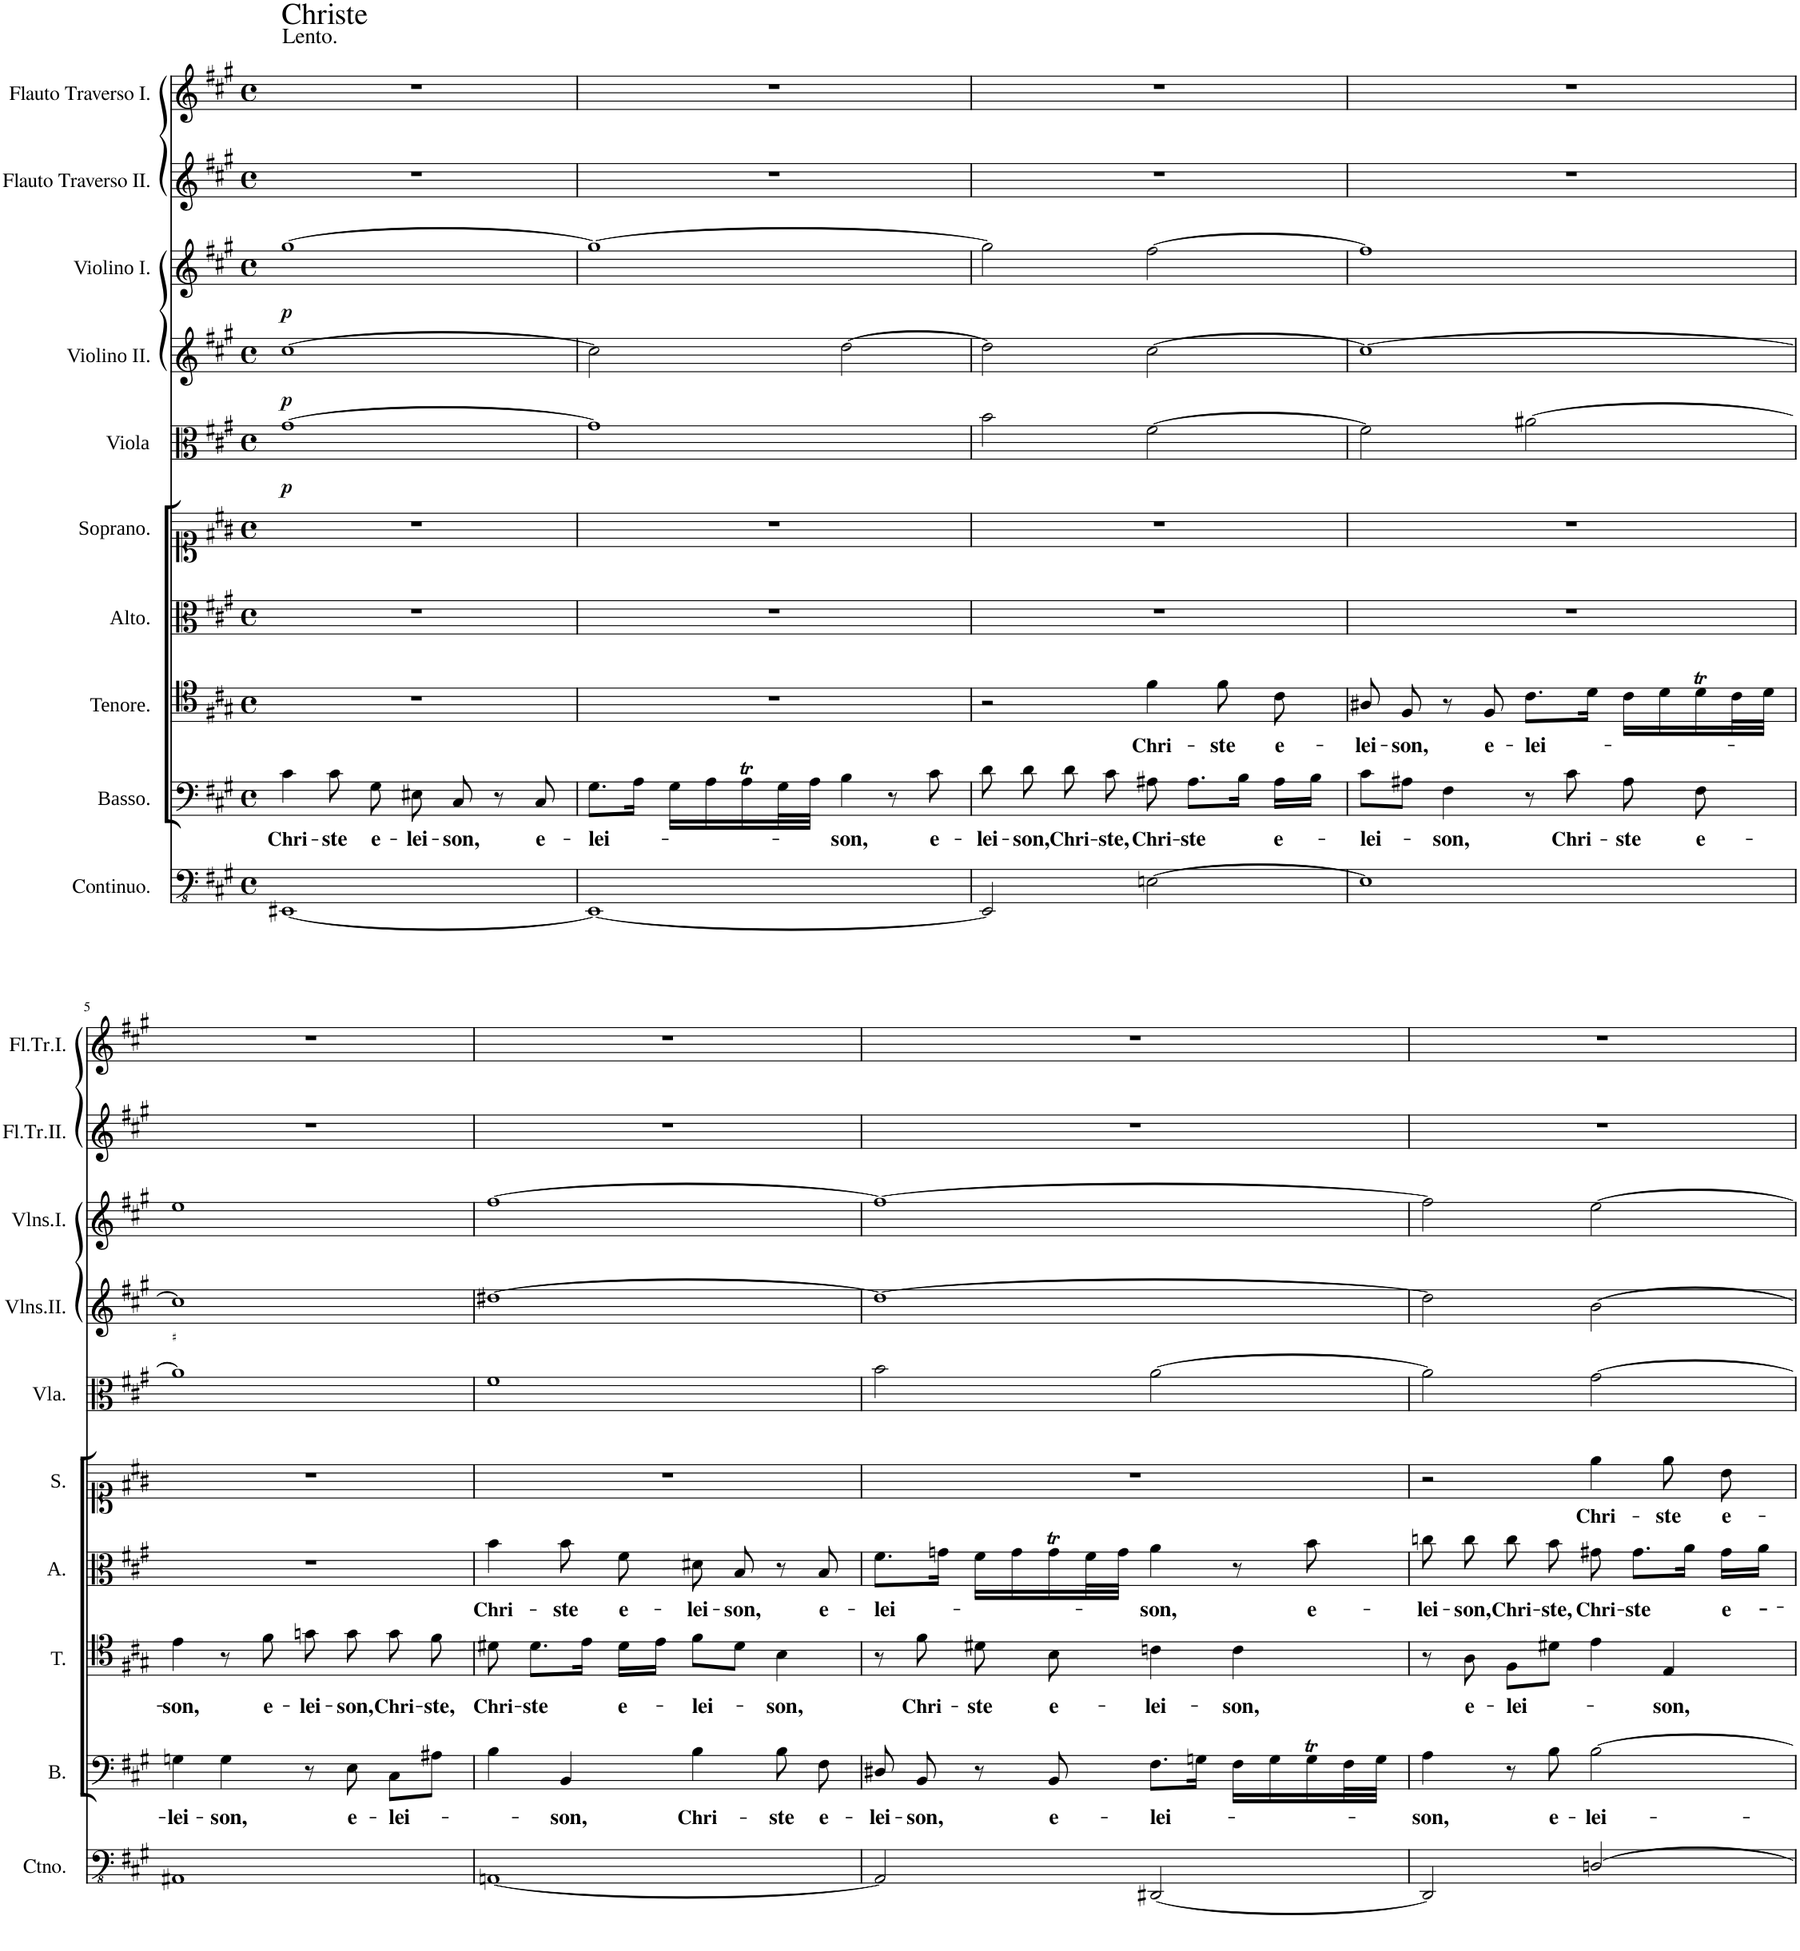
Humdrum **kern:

**kern	**kern	**text	**kern	**text	**kern	**text	**kern	**text	**kern	**dynam	**kern	**dynam	**kern	**dynam	**kern	**kern
*part10	*part9	*part9	*part8	*part8	*part7	*part7	*part6	*part6	*part5	*part5	*part4	*part4	*part3	*part3	*part2	*part1
*staff10	*staff9	*staff9	*staff8	*staff8	*staff7	*staff7	*staff6	*staff6	*staff5	*staff5	*staff4	*staff4	*staff3	*staff3	*staff2	*staff1
*I"Continuo.	*I"Basso.	*	*I"Tenore.	*	*I"Alto.	*	*I"Soprano.	*	*I"Viola	*	*I"Violino II.	*	*I"Violino I.	*	*I"Flauto Traverso II.	*I"Flauto Traverso I.
*I'Ctno.	*I'B.	*	*I'T.	*	*I'A.	*	*I'S.	*	*I'Vla.	*	*	*	*	*	*I'Fl.Tr.II.	*I'Fl.Tr.I.
!!LO:PB:g=z
*clefFv4	*clefF4	*	*clefC4	*	*clefC3	*	*clefC1	*	*clefC3	*	*clefG2	*	*clefG2	*	*clefG2	*clefG2
*k[f#c#g#]	*k[f#c#g#]	*	*k[f#c#g#]	*	*k[f#c#g#]	*	*k[f#c#g#]	*	*k[f#c#g#]	*	*k[f#c#g#]	*	*k[f#c#g#]	*	*k[f#c#g#]	*k[f#c#g#]
*M4/4	*M4/4	*	*M4/4	*	*M4/4	*	*M4/4	*	*M4/4	*	*M4/4	*	*M4/4	*	*M4/4	*M4/4
*met(c)	*met(c)	*	*met(c)	*	*met(c)	*	*met(c)	*	*met(c)	*	*met(c)	*	*met(c)	*	*met(c)	*met(c)
=1	=1	=1	=1	=1	=1	=1	=1	=1	=1	=1	=1	=1	=1	=1	=1	=1
!	!	!	!	!	!	!	!	!	!	!	!	!	!	!	!	!LO:TX:a:t=Lento.
!	!	!	!	!	!	!	!	!	!	!	!	!	!	!	!	!LO:TX:a:t=Christe
!	!	!LO:LY:b	!	!	!	!	!	!	!	!LO:DY:b	!	!LO:DY:b	!	!LO:DY:b	!	!
[1EEE#X	4c#\	Chri-	1r	.	1r	.	1r	.	[1g#	p	[1cc#	p	[1gg#	p	1r	1r
!	!	!LO:LY:b	!	!	!	!	!	!	!	!	!	!	!	!	!	!
.	8c#\	-ste	.	.	.	.	.	.	.	.	.	.	.	.	.	.
!	!	!LO:LY:b	!	!	!	!	!	!	!	!	!	!	!	!	!	!
.	8G#\	e-	.	.	.	.	.	.	.	.	.	.	.	.	.	.
!	!	!LO:LY:b	!	!	!	!	!	!	!	!	!	!	!	!	!	!
.	8E#X\	-lei-	.	.	.	.	.	.	.	.	.	.	.	.	.	.
!	!	!LO:LY:b	!	!	!	!	!	!	!	!	!	!	!	!	!	!
.	8C#/	-son,	.	.	.	.	.	.	.	.	.	.	.	.	.	.
.	8r	.	.	.	.	.	.	.	.	.	.	.	.	.	.	.
!	!	!LO:LY:b	!	!	!	!	!	!	!	!	!	!	!	!	!	!
.	8C#/	e-	.	.	.	.	.	.	.	.	.	.	.	.	.	.
=2	=2	=2	=2	=2	=2	=2	=2	=2	=2	=2	=2	=2	=2	=2	=2	=2
!	!	!LO:LY:b	!	!	!	!	!	!	!	!	!	!	!	!	!	!
1EEE#_	8.G#\L	-lei-	1r	.	1r	.	1r	.	1g#]	.	2cc#\]	.	1gg#_	.	1r	1r
.	16A\Jk	.	.	.	.	.	.	.	.	.	.	.	.	.	.	.
.	16G#\LL	.	.	.	.	.	.	.	.	.	.	.	.	.	.	.
.	16A\	.	.	.	.	.	.	.	.	.	.	.	.	.	.	.
.	16AT\	.	.	.	.	.	.	.	.	.	.	.	.	.	.	.
.	32G#\L	.	.	.	.	.	.	.	.	.	.	.	.	.	.	.
.	32A\JJJ	.	.	.	.	.	.	.	.	.	.	.	.	.	.	.
!	!	!LO:LY:b	!	!	!	!	!	!	!	!	!	!	!	!	!	!
.	4B\	-son,	.	.	.	.	.	.	.	.	[2dd\	.	.	.	.	.
.	8r	.	.	.	.	.	.	.	.	.	.	.	.	.	.	.
!	!	!LO:LY:b	!	!	!	!	!	!	!	!	!	!	!	!	!	!
.	8c#\	e-	.	.	.	.	.	.	.	.	.	.	.	.	.	.
=3	=3	=3	=3	=3	=3	=3	=3	=3	=3	=3	=3	=3	=3	=3	=3	=3
!	!	!LO:LY:b	!	!	!	!	!	!	!	!	!	!	!	!	!	!
2EEE#/]	8d\	-lei-	2r	.	1r	.	1r	.	2b\	.	2dd\]	.	2gg#\]	.	1r	1r
!	!	!LO:LY:b	!	!	!	!	!	!	!	!	!	!	!	!	!	!
.	8d\	-son,	.	.	.	.	.	.	.	.	.	.	.	.	.	.
!	!	!LO:LY:b	!	!	!	!	!	!	!	!	!	!	!	!	!	!
.	8d\	Chri-	.	.	.	.	.	.	.	.	.	.	.	.	.	.
!	!	!LO:LY:b	!	!	!	!	!	!	!	!	!	!	!	!	!	!
.	8c#\	-ste,	.	.	.	.	.	.	.	.	.	.	.	.	.	.
!	!	!LO:LY:b	!	!LO:LY:b	!	!	!	!	!	!	!	!	!	!	!	!
[2EEn\	8A#X\	Chri-	4f#\	Chri-	.	.	.	.	[2f#\	.	[2cc#\	.	[2ff#\	.	.	.
!	!	!LO:LY:b	!	!	!	!	!	!	!	!	!	!	!	!	!	!
.	8.A#\L	-ste	.	.	.	.	.	.	.	.	.	.	.	.	.	.
!	!	!	!	!LO:LY:b	!	!	!	!	!	!	!	!	!	!	!	!
.	.	.	8f#\	-ste	.	.	.	.	.	.	.	.	.	.	.	.
.	16B\Jk	.	.	.	.	.	.	.	.	.	.	.	.	.	.	.
!	!	!LO:LY:b	!	!LO:LY:b	!	!	!	!	!	!	!	!	!	!	!	!
.	16A#\LL	e-	8c#\	e-	.	.	.	.	.	.	.	.	.	.	.	.
.	16B\JJ	.	.	.	.	.	.	.	.	.	.	.	.	.	.	.
=4	=4	=4	=4	=4	=4	=4	=4	=4	=4	=4	=4	=4	=4	=4	=4	=4
!	!	!LO:LY:b	!	!LO:LY:b	!	!	!	!	!	!	!	!	!	!	!	!
1EE]	8c#\L	-lei-	8A#X/	-lei-	1r	.	1r	.	2f#\]	.	1cc#_	.	1ff#]	.	1r	1r
!	!	!	!	!LO:LY:b	!	!	!	!	!	!	!	!	!	!	!	!
.	8A#X\J	.	8F#/	-son,	.	.	.	.	.	.	.	.	.	.	.	.
!	!	!LO:LY:b	!	!	!	!	!	!	!	!	!	!	!	!	!	!
.	4F#\	-son,	8r	.	.	.	.	.	.	.	.	.	.	.	.	.
!	!	!	!	!LO:LY:b	!	!	!	!	!	!	!	!	!	!	!	!
.	.	.	8F#/	e-	.	.	.	.	.	.	.	.	.	.	.	.
!	!	!	!	!LO:LY:b	!	!	!	!	!	!	!	!	!	!	!	!
.	8r	.	8.c#\L	-lei-	.	.	.	.	[2a#X\	.	.	.	.	.	.	.
!	!	!LO:LY:b	!	!	!	!	!	!	!	!	!	!	!	!	!	!
.	8c#\	Chri-	.	.	.	.	.	.	.	.	.	.	.	.	.	.
.	.	.	16d\Jk	.	.	.	.	.	.	.	.	.	.	.	.	.
!	!	!LO:LY:b	!	!	!	!	!	!	!	!	!	!	!	!	!	!
.	8A#\	-ste	16c#\LL	.	.	.	.	.	.	.	.	.	.	.	.	.
.	.	.	16d\	.	.	.	.	.	.	.	.	.	.	.	.	.
!	!	!LO:LY:b	!	!	!	!	!	!	!	!	!	!	!	!	!	!
.	8F#\	e-	16dT\	.	.	.	.	.	.	.	.	.	.	.	.	.
.	.	.	32c#\L	.	.	.	.	.	.	.	.	.	.	.	.	.
.	.	.	32d\JJJ	.	.	.	.	.	.	.	.	.	.	.	.	.
!!LO:LB:g=z
=5	=5	=5	=5	=5	=5	=5	=5	=5	=5	=5	=5	=5	=5	=5	=5	=5
!	!	!LO:LY:b	!	!LO:LY:b	!	!	!	!	!	!	!	!	!	!	!	!
1AAA#X	4Gn\	-lei-	4e\	-son,	1r	.	1r	.	1a#]	.	1cc#]	.	1ee	.	1r	1r
!	!	!LO:LY:b	!	!	!	!	!	!	!	!	!	!	!	!	!	!
.	4G\	-son,	8r	.	.	.	.	.	.	.	.	.	.	.	.	.
!	!	!	!	!LO:LY:b	!	!	!	!	!	!	!	!	!	!	!	!
.	.	.	8f#\	e-	.	.	.	.	.	.	.	.	.	.	.	.
!	!	!	!	!LO:LY:b	!	!	!	!	!	!	!	!	!	!	!	!
.	8r	.	8gn\	-lei-	.	.	.	.	.	.	.	.	.	.	.	.
!	!	!LO:LY:b	!	!LO:LY:b	!	!	!	!	!	!	!	!	!	!	!	!
.	8E\	e-	8g\	-son,	.	.	.	.	.	.	.	.	.	.	.	.
!	!	!LO:LY:b	!	!LO:LY:b	!	!	!	!	!	!	!	!	!	!	!	!
.	8C#\L	-lei-	8g\	Chri-	.	.	.	.	.	.	.	.	.	.	.	.
!	!	!	!	!LO:LY:b	!	!	!	!	!	!	!	!	!	!	!	!
.	8A#X\J	.	8f#\	-ste,	.	.	.	.	.	.	.	.	.	.	.	.
=6	=6	=6	=6	=6	=6	=6	=6	=6	=6	=6	=6	=6	=6	=6	=6	=6
!	!	!	!	!LO:LY:b	!	!LO:LY:b	!	!	!	!	!	!	!	!	!	!
[1AAAn	4B\	.	8d#X\	Chri-	4b\	Chri-	1r	.	1f#	.	[1dd#X	.	[1ff#	.	1r	1r
!	!	!	!	!LO:LY:b	!	!	!	!	!	!	!	!	!	!	!	!
.	.	.	8.d#\L	-ste	.	.	.	.	.	.	.	.	.	.	.	.
!	!	!LO:LY:b	!	!	!	!LO:LY:b	!	!	!	!	!	!	!	!	!	!
.	4BB/	-son,	.	.	8b\	-ste	.	.	.	.	.	.	.	.	.	.
.	.	.	16e\Jk	.	.	.	.	.	.	.	.	.	.	.	.	.
!	!	!	!	!LO:LY:b	!	!LO:LY:b	!	!	!	!	!	!	!	!	!	!
.	.	.	16d#\LL	e-	8f#\	e-	.	.	.	.	.	.	.	.	.	.
.	.	.	16e\JJ	.	.	.	.	.	.	.	.	.	.	.	.	.
!	!	!LO:LY:b	!	!LO:LY:b	!	!LO:LY:b	!	!	!	!	!	!	!	!	!	!
.	4B\	Chri-	8f#\L	-lei-	8d#X\	-lei-	.	.	.	.	.	.	.	.	.	.
!	!	!	!	!	!	!LO:LY:b	!	!	!	!	!	!	!	!	!	!
.	.	.	8d#\J	.	8B/	-son,	.	.	.	.	.	.	.	.	.	.
!	!	!LO:LY:b	!	!LO:LY:b	!	!	!	!	!	!	!	!	!	!	!	!
.	8B\	-ste	4B\	-son,	8r	.	.	.	.	.	.	.	.	.	.	.
!	!	!LO:LY:b	!	!	!	!LO:LY:b	!	!	!	!	!	!	!	!	!	!
.	8F#\	e-	.	.	8B/	e-	.	.	.	.	.	.	.	.	.	.
=7	=7	=7	=7	=7	=7	=7	=7	=7	=7	=7	=7	=7	=7	=7	=7	=7
!	!	!LO:LY:b	!	!	!	!LO:LY:b	!	!	!	!	!	!	!	!	!	!
2AAA/]	8D#X/	-lei-	8r	.	8.f#\L	-lei-	1r	.	2b\	.	1dd#_	.	1ff#_	.	1r	1r
!	!	!LO:LY:b	!	!LO:LY:b	!	!	!	!	!	!	!	!	!	!	!	!
.	8BB/	-son,	8f#\	Chri-	.	.	.	.	.	.	.	.	.	.	.	.
.	.	.	.	.	16gn\Jk	.	.	.	.	.	.	.	.	.	.	.
!	!	!	!	!LO:LY:b	!	!	!	!	!	!	!	!	!	!	!	!
.	8r	.	8d#X\	-ste	16f#\LL	.	.	.	.	.	.	.	.	.	.	.
.	.	.	.	.	16g\	.	.	.	.	.	.	.	.	.	.	.
!	!	!LO:LY:b	!	!LO:LY:b	!	!	!	!	!	!	!	!	!	!	!	!
.	8BB/	e-	8B\	e-	16gT\	.	.	.	.	.	.	.	.	.	.	.
.	.	.	.	.	32f#\L	.	.	.	.	.	.	.	.	.	.	.
.	.	.	.	.	32g\JJJ	.	.	.	.	.	.	.	.	.	.	.
!	!	!LO:LY:b	!	!LO:LY:b	!	!LO:LY:b	!	!	!	!	!	!	!	!	!	!
[2DDD#X/	8.F#\L	-lei-	4cn\	-lei-	4a\	-son,	.	.	[2a\	.	.	.	.	.	.	.
.	16Gn\Jk	.	.	.	.	.	.	.	.	.	.	.	.	.	.	.
!	!	!	!	!LO:LY:b	!	!	!	!	!	!	!	!	!	!	!	!
.	16F#\LL	.	4c\	-son,	8r	.	.	.	.	.	.	.	.	.	.	.
.	16G\	.	.	.	.	.	.	.	.	.	.	.	.	.	.	.
!	!	!	!	!	!	!LO:LY:b	!	!	!	!	!	!	!	!	!	!
.	16GT\	.	.	.	8b\	e-	.	.	.	.	.	.	.	.	.	.
.	32F#\L	.	.	.	.	.	.	.	.	.	.	.	.	.	.	.
.	32G\JJJ	.	.	.	.	.	.	.	.	.	.	.	.	.	.	.
=8	=8	=8	=8	=8	=8	=8	=8	=8	=8	=8	=8	=8	=8	=8	=8	=8
!	!	!LO:LY:b	!	!	!	!LO:LY:b	!	!	!	!	!	!	!	!	!	!
2DDD#/]	4A\	-son,	8r	.	8ccn\	-lei-	2r	.	2a\]	.	2dd#\]	.	2ff#\]	.	1r	1r
!	!	!	!	!LO:LY:b	!	!LO:LY:b	!	!	!	!	!	!	!	!	!	!
.	.	.	8A\	e-	8cc\	-son,	.	.	.	.	.	.	.	.	.	.
!	!	!	!	!LO:LY:b	!	!LO:LY:b	!	!	!	!	!	!	!	!	!	!
.	8r	.	8F#\L	-lei-	8cc\	Chri-	.	.	.	.	.	.	.	.	.	.
!	!	!LO:LY:b	!	!	!	!LO:LY:b	!	!	!	!	!	!	!	!	!	!
.	8B\	e-	8d#X\J	.	8b\	-ste,	.	.	.	.	.	.	.	.	.	.
!	!	!LO:LY:b	!	!	!	!LO:LY:b	!	!LO:LY:b	!	!	!	!	!	!	!	!
[2DDn/	[2B\	-lei-	4e\	.	8g#X\	Chri-	4ee\	Chri-	[2g#\	.	[2b\	.	[2ee\	.	.	.
!	!	!	!	!	!	!LO:LY:b	!	!	!	!	!	!	!	!	!	!
.	.	.	.	.	8.g#\L	-ste	.	.	.	.	.	.	.	.	.	.
!	!	!	!	!LO:LY:b	!	!	!	!LO:LY:b	!	!	!	!	!	!	!	!
.	.	.	4E/	-son,	.	.	8ee\L	-ste	.	.	.	.	.	.	.	.
.	.	.	.	.	16a\Jk	.	.	.	.	.	.	.	.	.	.	.
!	!	!	!	!	!	!LO:LY:b	!	!LO:LY:b	!	!	!	!	!	!	!	!
.	.	.	.	.	16g#\LL	e	8b\J	e-	.	.	.	.	.	.	.	.
!	!	!	!	!	!	!LO:LY:b	!	!	!	!	!	!	!	!	!	!
.	.	.	.	.	16a\JJ	---	.	.	.	.	.	.	.	.	.	.
=	=	=	=	=	=	=	=	=	=	=	=	=	=	=	=	=
*-	*-	*-	*-	*-	*-	*-	*-	*-	*-	*-	*-	*-	*-	*-	*-	*-
